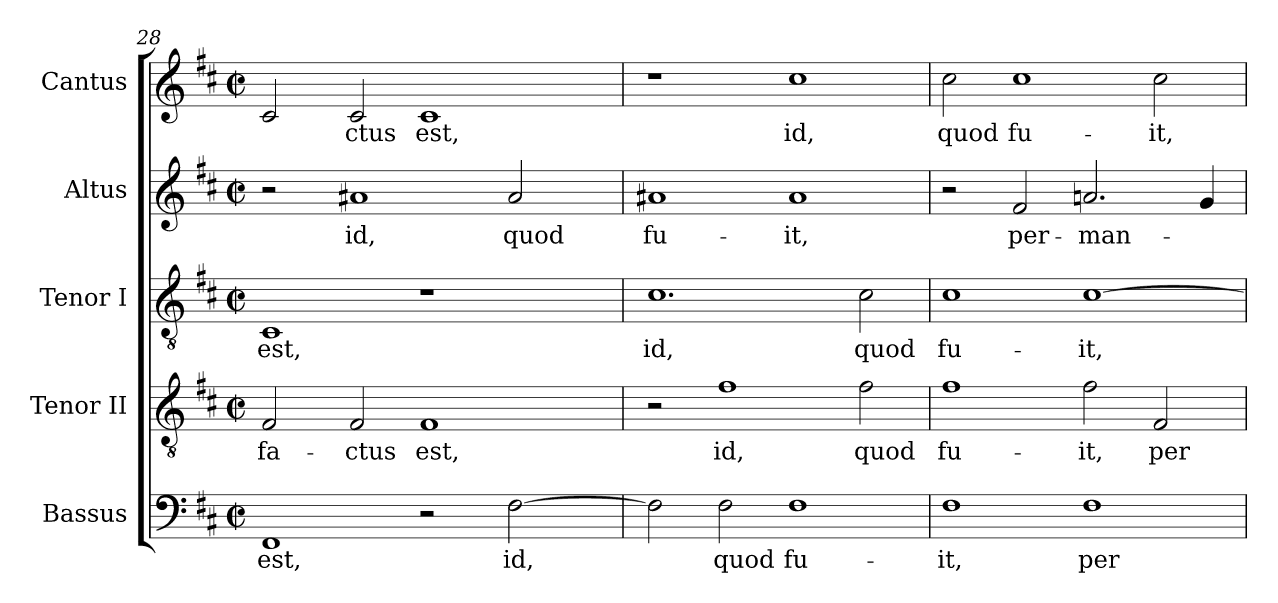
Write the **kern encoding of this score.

**kern	**text	**kern	**text	**kern	**text	**kern	**text	**kern	**text
*part5	*part5	*part4	*part4	*part3	*part3	*part2	*part2	*part1	*part1
*staff5	*staff5	*staff4	*staff4	*staff3	*staff3	*staff2	*staff2	*staff1	*staff1
*I"Bassus	*	*I"Tenor II	*	*I"Tenor I	*	*I"Altus	*	*I"Cantus	*
!!LO:PB:g=z
*clefF4	*	*clefGv2	*	*clefGv2	*	*clefG2	*	*clefG2	*
*k[f#c#]	*	*k[f#c#]	*	*k[f#c#]	*	*k[f#c#]	*	*k[f#c#]	*
*D:	*	*D:	*	*D:	*	*D:	*	*D:	*
*M2/2	*	*M2/2	*	*M2/2	*	*M2/2	*	*M2/2	*
*met(c|)	*	*met(c|)	*	*met(c|)	*	*met(c|)	*	*met(c|)	*
=28	=28	=28	=28	=28	=28	=28	=28	=28	=28
!	!LO:LY:b:cj	!	!LO:LY:b:cj	!	!LO:LY:b:cj	!	!	!	!
*	*	*	*	*	*	*	*	*^	*
1FF#	est,	2F#/	fa-	1C#	est,	2r	.	2c#/	16.ryy	.
.	.	.	.	.	.	.	.	.	1ryy	.
!	!	!	!LO:LY:b:cj	!	!	!	!LO:LY:b:cj	!	!	!LO:LY:b:cj
.	.	2F#/	-ctus	.	.	1a#X	id,	2c#/	.	-ctus
!	!	!	!LO:LY:b:cj	!	!	!	!	!	!	!LO:LY:b:cj
2r	.	1F#	est,	1r	.	.	.	1c#	.	est,
.	.	.	.	.	.	.	.	.	2ryy	.
!	!LO:LY:b:cj	!	!	!	!	!	!LO:LY:b:cj	!	!	!
[>2F#\	id,	.	.	.	.	2a#/	quod	.	.	.
.	.	.	.	.	.	.	.	.	4ryy	.
.	.	.	.	.	.	.	.	.	8ryy	.
.	.	.	.	.	.	.	.	.	32ryy	.
=29	=29	=29	=29	=29	=29	=29	=29	=29	=29	=29
!	!	!	!	!	!LO:LY:b:cj	!	!LO:LY:b:cj	!	!	!
*	*	*	*	*	*	*	*	*v	*v	*
2F#\]	.	2r	.	1.c#	id,	1a#X	fu-	1r	.
!	!LO:LY:b:cj	!	!LO:LY:b:cj	!	!	!	!	!	!
2F#\	quod	1f#	id,	.	.	.	.	.	.
!	!LO:LY:b:cj	!	!	!	!	!	!LO:LY:b:cj	!	!LO:LY:b:cj
1F#	fu-	.	.	.	.	1a#	-it,	1cc#	id,
!	!	!	!LO:LY:b:cj	!	!LO:LY:b:cj	!	!	!	!
.	.	2f#\	quod	2c#\	quod	.	.	.	.
=30	=30	=30	=30	=30	=30	=30	=30	=30	=30
!	!LO:LY:b:cj	!	!LO:LY:b:cj	!	!LO:LY:b:cj	!	!	!	!LO:LY:b:cj
1F#	-it,	1f#	fu-	1c#	fu-	2r	.	2cc#\	quod
!	!	!	!	!	!	!	!LO:LY:b:cj	!	!LO:LY:b:cj
.	.	.	.	.	.	2f#/	per-	1cc#	fu-
!	!LO:LY:b:cj	!	!LO:LY:b:cj	!	!LO:LY:b:cj	!	!LO:LY:b	!	!
1F#	per-	2f#\	-it,	[>1c#	-it,	2.an/	-man-	.	.
!	!	!	!LO:LY:b:cj	!	!	!	!	!	!LO:LY:b:cj
.	.	2F#/	per-	.	.	.	.	2cc#\	-it,
.	.	.	.	.	.	4g/	.	.	.
=	=	=	=	=	=	=	=	=	=
*-	*-	*-	*-	*-	*-	*-	*-	*-	*-
